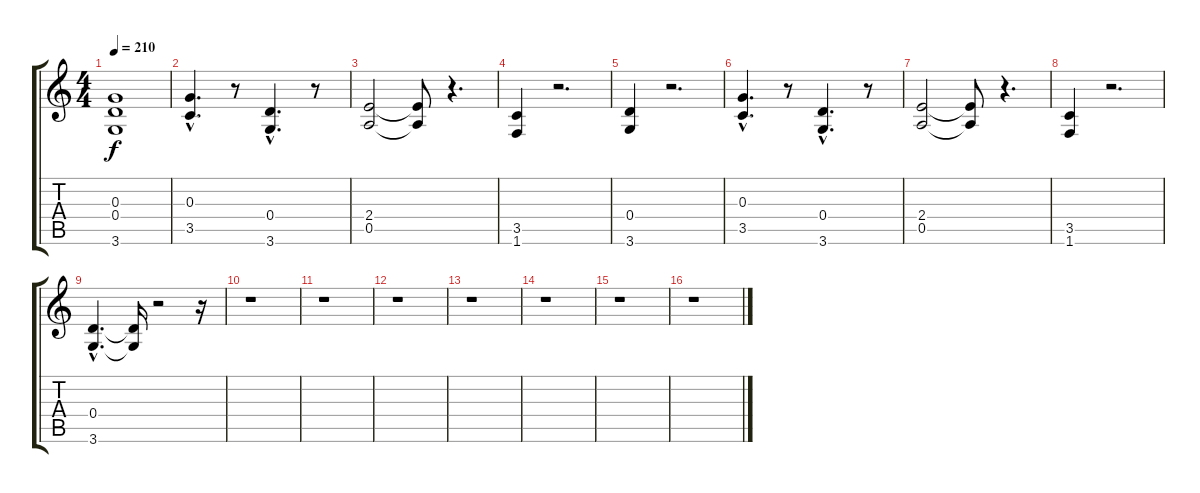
\track "" {instrument overdrivenguitar}
\staff {score tabs}
\tuning (E4 B3 G3 D3 A2 E2) {hide}
\ts (4 4)
\tempo 210
\clef g2
\ks c
(0.3{t} 0.4{t} 3.6{t}).1{dy f} |
(0.3{hac} 3.5{hac}).4{d} r.8 (0.4{hac} 3.6{hac}).4{d} r.8 |
(2.4 0.5).2 (2.4{t} 0.5{t}).8 r.4{d} |
(3.5 1.6).4 r.2{d} |
(0.4 3.6).4 r.2{d} |
(0.3{hac} 3.5{hac}).4{d} r.8 (0.4{hac} 3.6{hac}).4{d} r.8 |
(2.4 0.5).2 (2.4{t} 0.5{t}).8 r.4{d} |
(3.5 1.6).4 r.2{d} |
(0.4{hac} 3.6{hac}).4{d} (0.4{t} 3.6{t}).16 r.2 r.16 |
r.1 |
r.1 |
r.1 |
r.1 |
r.1 |
r.1 |
r.1
